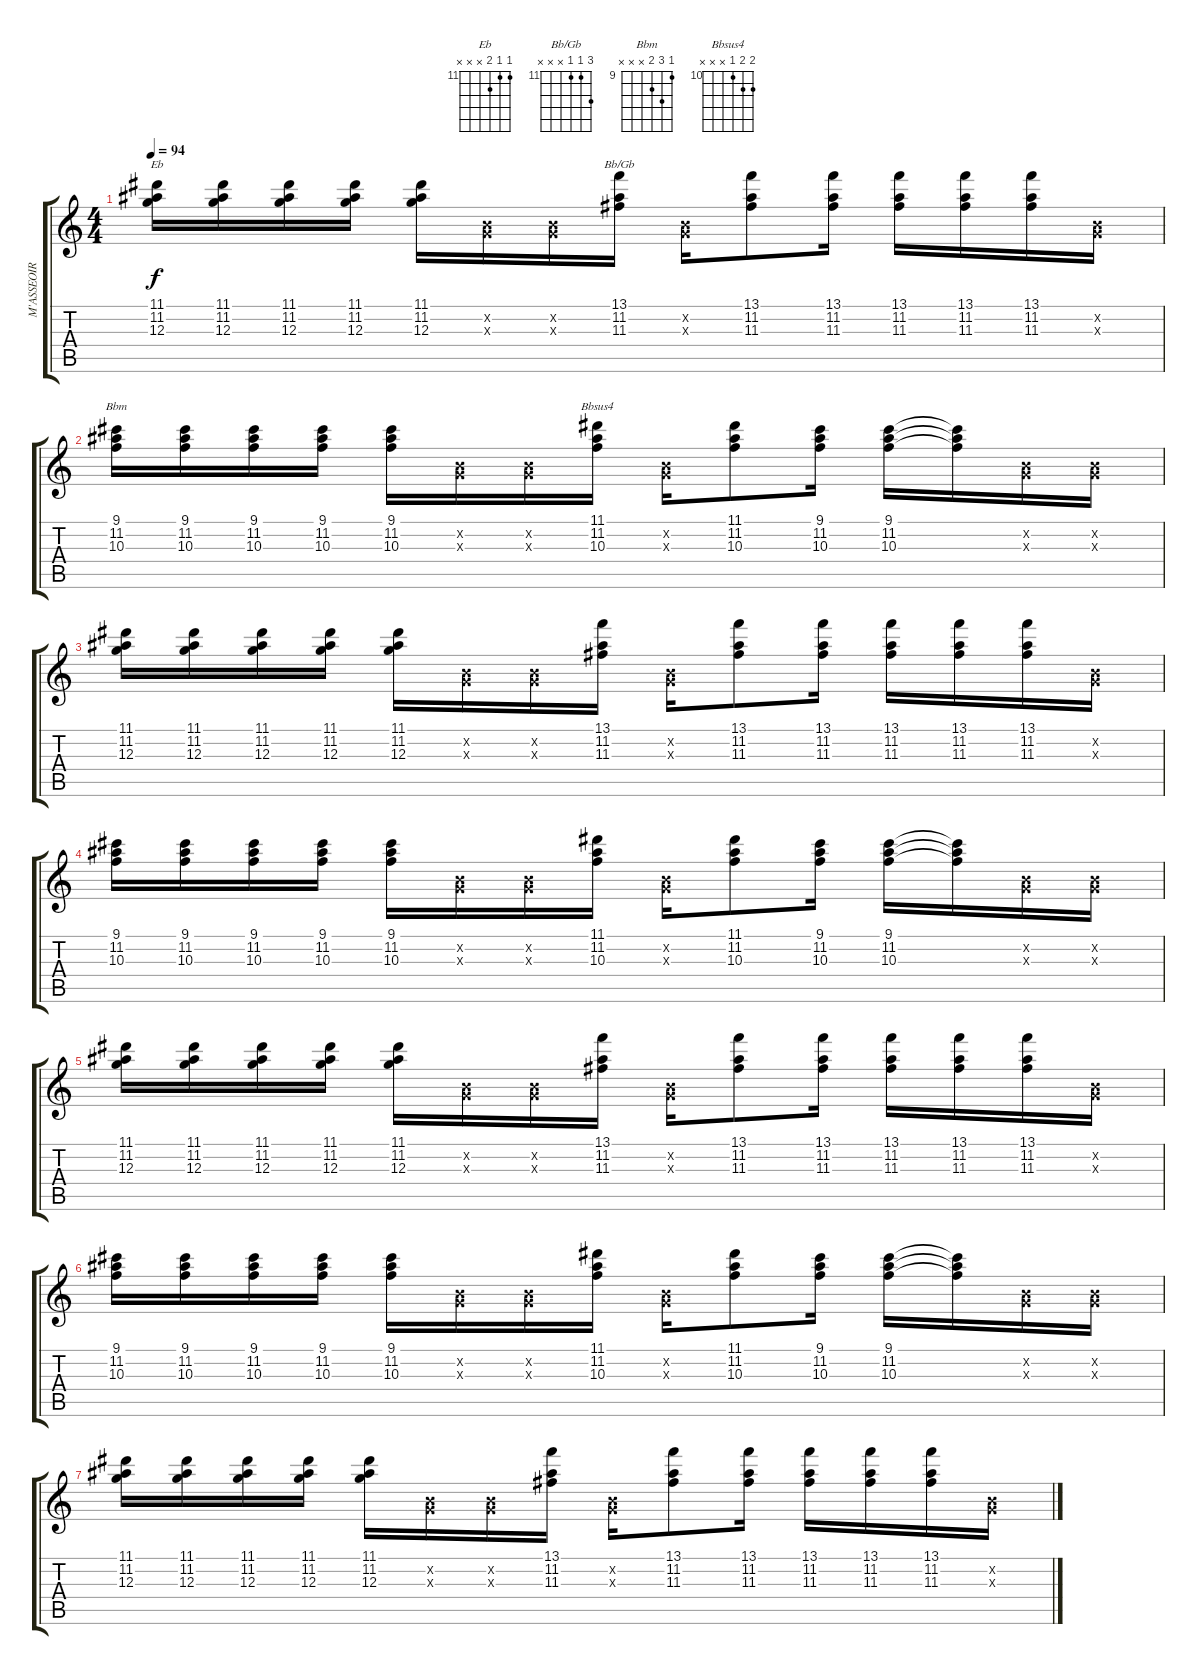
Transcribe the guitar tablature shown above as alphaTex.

\track ("M'ASSEOIR (guitare 3)" "M'ASSEOIR ") {instrument acousticguitarnylon}
\staff {score tabs}
\tuning (E4 B3 G3 D3 A2 E2) {hide}
\chord ("Eb" 11 11 12 x x x) {firstfret 11}
\chord ("Bb/Gb" 13 11 11 x x x) {firstfret 11}
\chord ("Bbm" 9 11 10 x x x) {firstfret 9}
\chord ("Bbsus4" 11 11 10 x x x) {firstfret 10}
\ts (4 4)
\tempo 94
\clef g2
\ks c
(11.1 11.2 12.3).16{ch "Eb" dy f} (11.1 11.2 12.3).16 (11.1 11.2 12.3).16 (11.1 11.2 12.3).16 (11.1 11.2 12.3).16 (0.2{x} 0.3{x}).16 (0.2{x} 0.3{x}).16 (13.1 11.2 11.3).16{ch "Bb/Gb"} (0.2{x} 0.3{x}).16 (13.1 11.2 11.3).8 (13.1 11.2 11.3).16 (13.1 11.2 11.3).16 (13.1 11.2 11.3).16 (13.1 11.2 11.3).16 (0.2{x} 0.3{x}).16 |
(9.1 11.2 10.3).16{ch "Bbm"} (9.1 11.2 10.3).16 (9.1 11.2 10.3).16 (9.1 11.2 10.3).16 (9.1 11.2 10.3).16 (0.2{x} 0.3{x}).16 (0.2{x} 0.3{x}).16 (11.1 11.2 10.3).16{ch "Bbsus4"} (0.2{x} 0.3{x}).16 (11.1 11.2 10.3).8 (9.1 11.2 10.3).16 (9.1 11.2 10.3).16 (9.1{t} 11.2{t} 10.3{t}).16 (0.2{x} 0.3{x}).16 (0.2{x} 0.3{x}).16 |
(11.1 11.2 12.3).16 (11.1 11.2 12.3).16 (11.1 11.2 12.3).16 (11.1 11.2 12.3).16 (11.1 11.2 12.3).16 (0.2{x} 0.3{x}).16 (0.2{x} 0.3{x}).16 (13.1 11.2 11.3).16 (0.2{x} 0.3{x}).16 (13.1 11.2 11.3).8 (13.1 11.2 11.3).16 (13.1 11.2 11.3).16 (13.1 11.2 11.3).16 (13.1 11.2 11.3).16 (0.2{x} 0.3{x}).16 |
(9.1 11.2 10.3).16 (9.1 11.2 10.3).16 (9.1 11.2 10.3).16 (9.1 11.2 10.3).16 (9.1 11.2 10.3).16 (0.2{x} 0.3{x}).16 (0.2{x} 0.3{x}).16 (11.1 11.2 10.3).16 (0.2{x} 0.3{x}).16 (11.1 11.2 10.3).8 (9.1 11.2 10.3).16 (9.1 11.2 10.3).16 (9.1{t} 11.2{t} 10.3{t}).16 (0.2{x} 0.3{x}).16 (0.2{x} 0.3{x}).16 |
(11.1 11.2 12.3).16 (11.1 11.2 12.3).16 (11.1 11.2 12.3).16 (11.1 11.2 12.3).16 (11.1 11.2 12.3).16 (0.2{x} 0.3{x}).16 (0.2{x} 0.3{x}).16 (13.1 11.2 11.3).16 (0.2{x} 0.3{x}).16 (13.1 11.2 11.3).8 (13.1 11.2 11.3).16 (13.1 11.2 11.3).16 (13.1 11.2 11.3).16 (13.1 11.2 11.3).16 (0.2{x} 0.3{x}).16 |
(9.1 11.2 10.3).16 (9.1 11.2 10.3).16 (9.1 11.2 10.3).16 (9.1 11.2 10.3).16 (9.1 11.2 10.3).16 (0.2{x} 0.3{x}).16 (0.2{x} 0.3{x}).16 (11.1 11.2 10.3).16 (0.2{x} 0.3{x}).16 (11.1 11.2 10.3).8 (9.1 11.2 10.3).16 (9.1 11.2 10.3).16 (9.1{t} 11.2{t} 10.3{t}).16 (0.2{x} 0.3{x}).16 (0.2{x} 0.3{x}).16 |
(11.1 11.2 12.3).16 (11.1 11.2 12.3).16 (11.1 11.2 12.3).16 (11.1 11.2 12.3).16 (11.1 11.2 12.3).16 (0.2{x} 0.3{x}).16 (0.2{x} 0.3{x}).16 (13.1 11.2 11.3).16 (0.2{x} 0.3{x}).16 (13.1 11.2 11.3).8 (13.1 11.2 11.3).16 (13.1 11.2 11.3).16 (13.1 11.2 11.3).16 (13.1 11.2 11.3).16 (0.2{x} 0.3{x}).16
